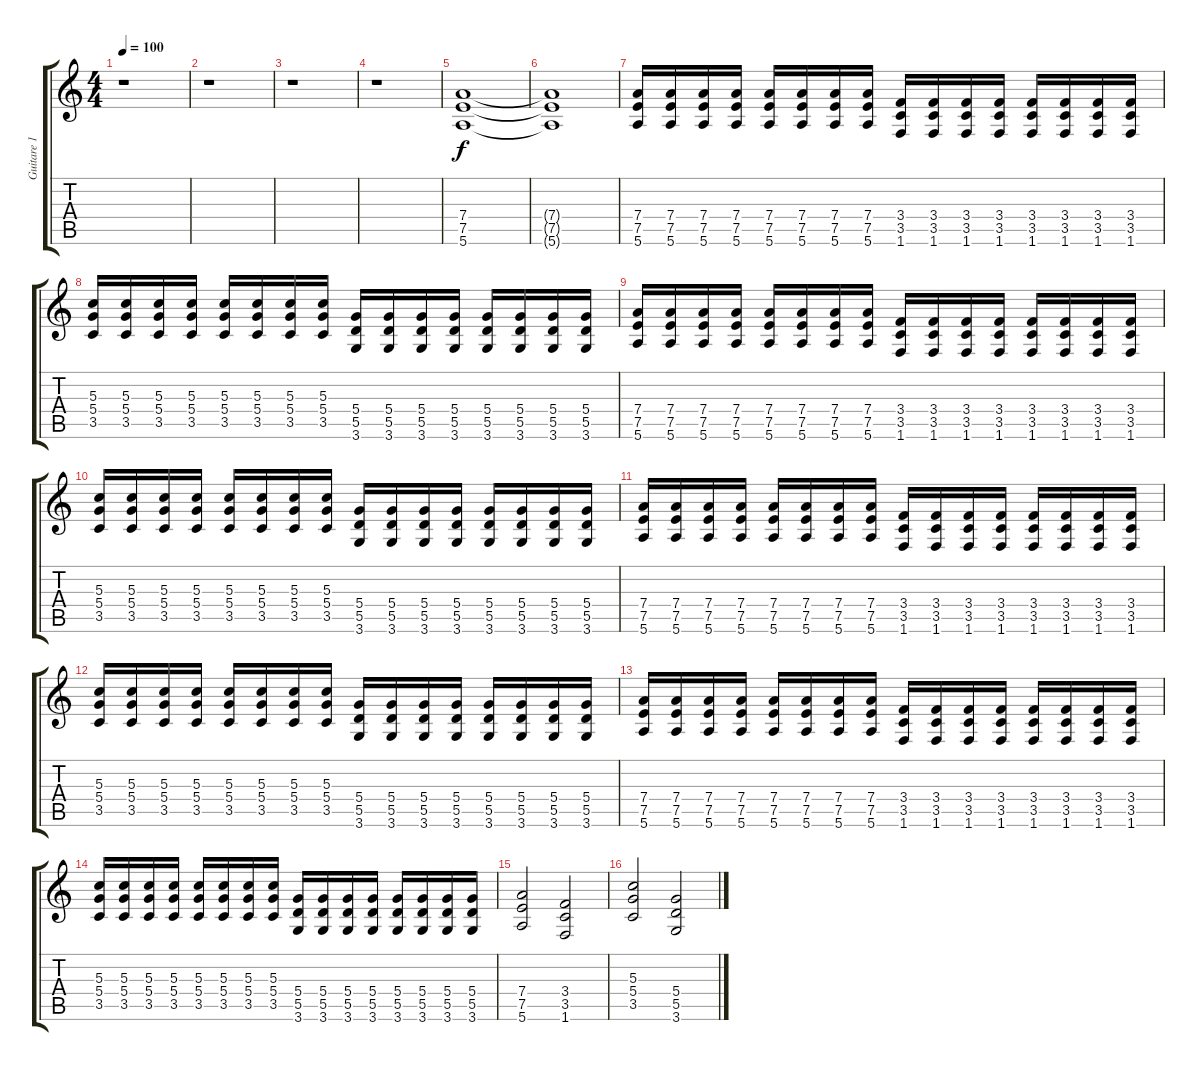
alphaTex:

\track ("Guitare 1" "Guitare 1") {instrument distortionguitar}
\staff {score tabs}
\tuning (E4 B3 G3 D3 A2 E2) {hide}
\ts (4 4)
\tempo 100
\clef g2
\ks c
r.1{dy f instrument distortionguitar} |
r.1 |
r.1 |
r.1 |
(7.4 7.5 5.6).1 |
(7.4{t} 7.5{t} 5.6{t}).1 |
(7.4 7.5 5.6).16 (7.4 7.5 5.6).16 (7.4 7.5 5.6).16 (7.4 7.5 5.6).16 (7.4 7.5 5.6).16 (7.4 7.5 5.6).16 (7.4 7.5 5.6).16 (7.4 7.5 5.6).16 (3.4 3.5 1.6).16 (3.4 3.5 1.6).16 (3.4 3.5 1.6).16 (3.4 3.5 1.6).16 (3.4 3.5 1.6).16 (3.4 3.5 1.6).16 (3.4 3.5 1.6).16 (3.4 3.5 1.6).16 |
(5.3 5.4 3.5).16 (5.3 5.4 3.5).16 (5.3 5.4 3.5).16 (5.3 5.4 3.5).16 (5.3 5.4 3.5).16 (5.3 5.4 3.5).16 (5.3 5.4 3.5).16 (5.3 5.4 3.5).16 (5.4 5.5 3.6).16 (5.4 5.5 3.6).16 (5.4 5.5 3.6).16 (5.4 5.5 3.6).16 (5.4 5.5 3.6).16 (5.4 5.5 3.6).16 (5.4 5.5 3.6).16 (5.4 5.5 3.6).16 |
(7.4 7.5 5.6).16 (7.4 7.5 5.6).16 (7.4 7.5 5.6).16 (7.4 7.5 5.6).16 (7.4 7.5 5.6).16 (7.4 7.5 5.6).16 (7.4 7.5 5.6).16 (7.4 7.5 5.6).16 (3.4 3.5 1.6).16 (3.4 3.5 1.6).16 (3.4 3.5 1.6).16 (3.4 3.5 1.6).16 (3.4 3.5 1.6).16 (3.4 3.5 1.6).16 (3.4 3.5 1.6).16 (3.4 3.5 1.6).16 |
(5.3 5.4 3.5).16 (5.3 5.4 3.5).16 (5.3 5.4 3.5).16 (5.3 5.4 3.5).16 (5.3 5.4 3.5).16 (5.3 5.4 3.5).16 (5.3 5.4 3.5).16 (5.3 5.4 3.5).16 (5.4 5.5 3.6).16 (5.4 5.5 3.6).16 (5.4 5.5 3.6).16 (5.4 5.5 3.6).16 (5.4 5.5 3.6).16 (5.4 5.5 3.6).16 (5.4 5.5 3.6).16 (5.4 5.5 3.6).16 |
(7.4 7.5 5.6).16{instrument electricguitarmuted} (7.4 7.5 5.6).16 (7.4 7.5 5.6).16{instrument distortionguitar} (7.4 7.5 5.6).16{instrument electricguitarmuted} (7.4 7.5 5.6).16 (7.4 7.5 5.6).16 (7.4 7.5 5.6).16{instrument distortionguitar} (7.4 7.5 5.6).16 (3.4 3.5 1.6).16{instrument electricguitarmuted} (3.4 3.5 1.6).16 (3.4 3.5 1.6).16{instrument distortionguitar} (3.4 3.5 1.6).16{instrument electricguitarmuted} (3.4 3.5 1.6).16 (3.4 3.5 1.6).16 (3.4 3.5 1.6).16{instrument distortionguitar} (3.4 3.5 1.6).16 |
(5.3 5.4 3.5).16{instrument electricguitarmuted} (5.3 5.4 3.5).16 (5.3 5.4 3.5).16{instrument distortionguitar} (5.3 5.4 3.5).16{instrument electricguitarmuted} (5.3 5.4 3.5).16 (5.3 5.4 3.5).16 (5.3 5.4 3.5).16{instrument distortionguitar} (5.3 5.4 3.5).16 (5.4 5.5 3.6).16{instrument electricguitarmuted} (5.4 5.5 3.6).16 (5.4 5.5 3.6).16{instrument distortionguitar} (5.4 5.5 3.6).16{instrument electricguitarmuted} (5.4 5.5 3.6).16 (5.4 5.5 3.6).16 (5.4 5.5 3.6).16{instrument distortionguitar} (5.4 5.5 3.6).16{instrument distortionguitar} |
(7.4 7.5 5.6).16{instrument electricguitarmuted} (7.4 7.5 5.6).16 (7.4 7.5 5.6).16{instrument distortionguitar} (7.4 7.5 5.6).16{instrument electricguitarmuted} (7.4 7.5 5.6).16 (7.4 7.5 5.6).16 (7.4 7.5 5.6).16{instrument distortionguitar} (7.4 7.5 5.6).16 (3.4 3.5 1.6).16{instrument electricguitarmuted} (3.4 3.5 1.6).16 (3.4 3.5 1.6).16{instrument distortionguitar} (3.4 3.5 1.6).16{instrument electricguitarmuted} (3.4 3.5 1.6).16 (3.4 3.5 1.6).16 (3.4 3.5 1.6).16{instrument distortionguitar} (3.4 3.5 1.6).16 |
(5.3 5.4 3.5).16{instrument electricguitarmuted} (5.3 5.4 3.5).16 (5.3 5.4 3.5).16{instrument distortionguitar} (5.3 5.4 3.5).16{instrument electricguitarmuted} (5.3 5.4 3.5).16 (5.3 5.4 3.5).16 (5.3 5.4 3.5).16{instrument distortionguitar} (5.3 5.4 3.5).16 (5.4 5.5 3.6).16{instrument electricguitarmuted} (5.4 5.5 3.6).16 (5.4 5.5 3.6).16{instrument distortionguitar} (5.4 5.5 3.6).16{instrument electricguitarmuted} (5.4 5.5 3.6).16 (5.4 5.5 3.6).16 (5.4 5.5 3.6).16{instrument distortionguitar} (5.4 5.5 3.6).16{instrument distortionguitar} |
(7.4 7.5 5.6).2 (3.4 3.5 1.6).2 |
(5.3 5.4 3.5).2 (5.4 5.5 3.6).2
